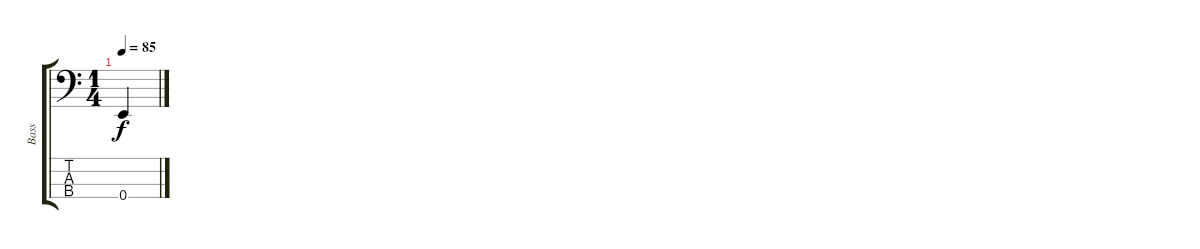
\track ("Bass" "Bass") {instrument electricbasspick}
\staff {score tabs}
\tuning (G2 D2 A1 E1) {hide}
\ts (1 4)
\tempo 85
\clef f4
\ks c
0.4.4{dy f}
